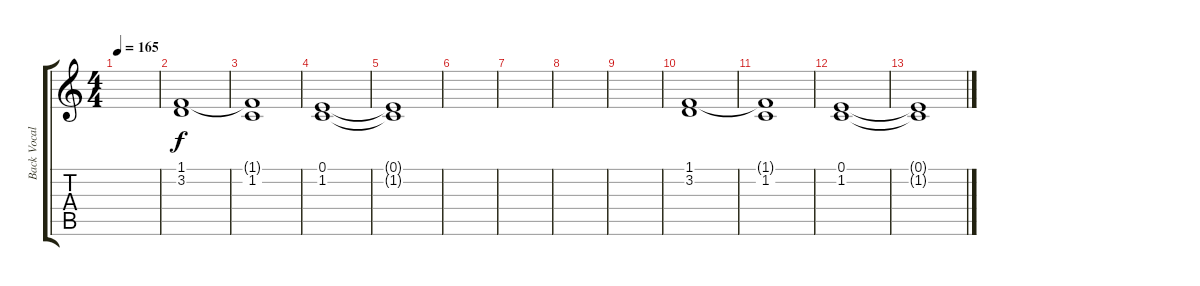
\track ("Back Vocals" "Back Vocal") {instrument choiraahs}
\staff {score tabs}
\tuning (E4 B3 G3 D3 A2 E2) {hide}
\ts (4 4)
\tempo 165
\clef g2
\ks c
|
(1.1 3.2).1 |
(1.1{t} 1.2).1 |
(0.1 1.2).1 |
(0.1{t} 1.2{t}).1 |
|
|
|
|
(1.1 3.2).1 |
(1.1{t} 1.2).1 |
(0.1 1.2).1 |
(0.1{t} 1.2{t}).1
